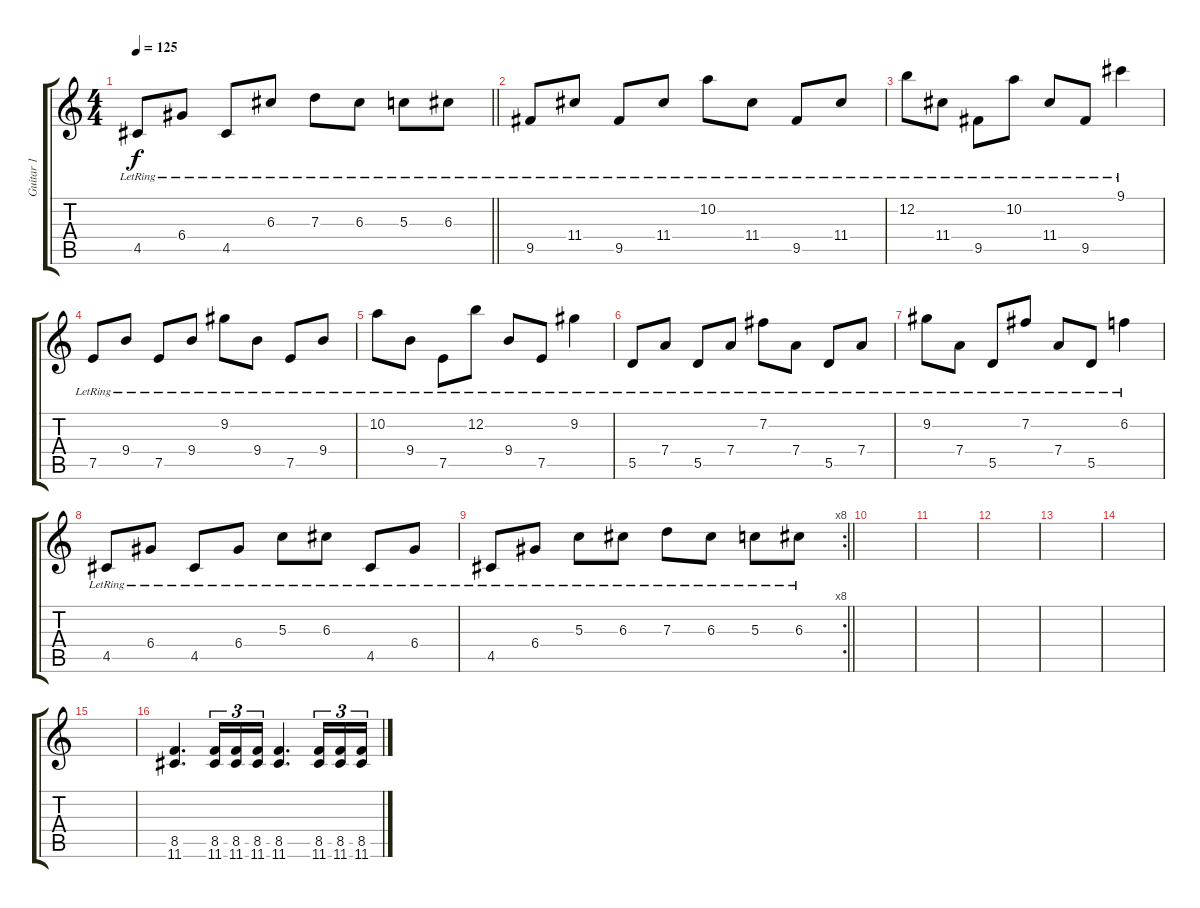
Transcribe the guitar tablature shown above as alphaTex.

\track ("Guitar 1" "Guitar 1") {instrument electricguitarjazz}
\staff {score tabs}
\tuning (E4 B3 G3 D3 A2 D2) {hide}
\ts (4 4)
\tempo 125
\clef g2
\barLineRight lightlight
\ks c
4.5{lr}.8{dy f} 6.4{lr}.8 4.5{lr}.8 6.3{lr}.8 7.3{lr}.8 6.3{lr}.8 5.3{lr}.8 6.3{lr}.8 |
9.5{lr}.8 11.4{lr}.8 9.5{lr}.8 11.4{lr}.8 10.2{lr}.8 11.4{lr}.8 9.5{lr}.8 11.4{lr}.8 |
12.2{lr}.8 11.4{lr}.8 9.5{lr}.8 10.2{lr}.8 11.4{lr}.8 9.5{lr}.8 9.1{lr}.4 |
7.5{lr}.8 9.4{lr}.8 7.5{lr}.8 9.4{lr}.8 9.2{lr}.8 9.4{lr}.8 7.5{lr}.8 9.4{lr}.8 |
10.2{lr}.8 9.4{lr}.8 7.5{lr}.8 12.2{lr}.8 9.4{lr}.8 7.5{lr}.8 9.2{lr}.4 |
5.5{lr}.8 7.4{lr}.8 5.5{lr}.8 7.4{lr}.8 7.2{lr}.8 7.4{lr}.8 5.5{lr}.8 7.4{lr}.8 |
9.2{lr}.8 7.4{lr}.8 5.5{lr}.8 7.2{lr}.8 7.4{lr}.8 5.5{lr}.8 6.2{lr}.4 |
4.5{lr}.8 6.4{lr}.8 4.5{lr}.8 6.4{lr}.8 5.3{lr}.8 6.3{lr}.8 4.5{lr}.8 6.4{lr}.8 |
\rc 8
\barLineRight lightlight
4.5{lr}.8 6.4{lr}.8 5.3{lr}.8 6.3{lr}.8 7.3{lr}.8 6.3{lr}.8 5.3{lr}.8 6.3{lr}.8 |
|
|
|
|
|
|
(8.5 11.6).4{d} (8.5 11.6).16{tu (3 2)} (8.5 11.6).16{tu (3 2)} (8.5 11.6).16{tu (3 2)} (8.5 11.6).4{d} (8.5 11.6).16{tu (3 2)} (8.5 11.6).16{tu (3 2)} (8.5 11.6).16{tu (3 2)}
